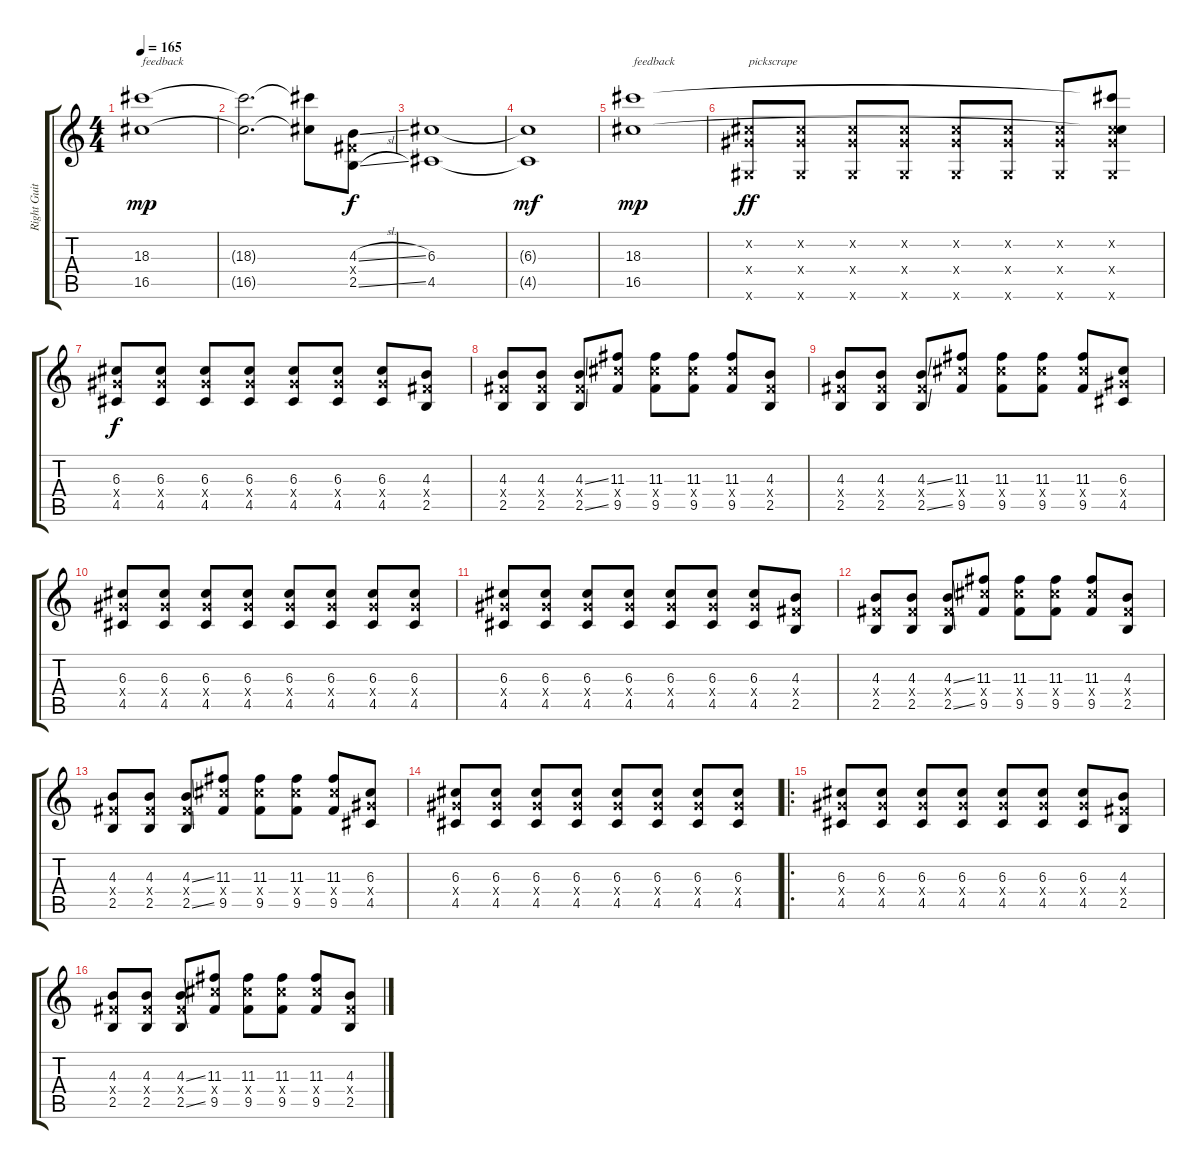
\track ("Right Guitar" "Right Guit") {instrument overdrivenguitar}
\staff {score tabs}
\tuning (E4 B3 G3 D3 A2 E2) {hide}
\ts (4 4)
\tempo 165
\clef g2
\ks c
(18.3 16.5).1{txt "feedback" dy mp} |
(18.3{t} 16.5{t}).2{d} (18.3{t} 16.5{t}).8 (4.3{sl} 4.4{x} 2.5{sl}).8{dy f} |
(6.3 4.5).1 |
(6.3{t} 4.5{t}).1{dy mf} |
(18.3 16.5).1{txt "feedback" dy mp} |
(2.2{x} 6.4{x} 4.6{x}).8{txt "pickscrape" dy ff} (2.2{x} 6.4{x} 4.6{x}).8 (2.2{x} 6.4{x} 4.6{x}).8 (2.2{x} 6.4{x} 4.6{x}).8 (2.2{x} 6.4{x} 4.6{x}).8 (2.2{x} 6.4{x} 4.6{x}).8 (2.2{x} 6.4{x} 4.6{x}).8 (2.2{x} 18.3{t} 6.4{x} 16.5{t} 4.6{x}).8 |
(6.3 6.4{x} 4.5).8{dy f} (6.3 6.4{x} 4.5).8 (6.3 6.4{x} 4.5).8 (6.3 6.4{x} 4.5).8 (6.3 6.4{x} 4.5).8 (6.3 6.4{x} 4.5).8 (6.3 6.4{x} 4.5).8 (4.3 4.4{x} 2.5).8 |
(4.3 4.4{x} 2.5).8 (4.3 4.4{x} 2.5).8 (4.3{ss} 4.4{x} 2.5{ss}).8 (11.3 11.4{x} 9.5).8 (11.3 11.4{x} 9.5).8 (11.3 11.4{x} 9.5).8 (11.3 11.4{x} 9.5).8 (4.3 4.4{x} 2.5).8 |
(4.3 4.4{x} 2.5).8 (4.3 4.4{x} 2.5).8 (4.3{ss} 4.4{x} 2.5{ss}).8 (11.3 11.4{x} 9.5).8 (11.3 11.4{x} 9.5).8 (11.3 11.4{x} 9.5).8 (11.3 11.4{x} 9.5).8 (6.3 6.4{x} 4.5).8 |
(6.3 6.4{x} 4.5).8 (6.3 6.4{x} 4.5).8 (6.3 6.4{x} 4.5).8 (6.3 6.4{x} 4.5).8 (6.3 6.4{x} 4.5).8 (6.3 6.4{x} 4.5).8 (6.3 6.4{x} 4.5).8 (6.3 6.4{x} 4.5).8 |
(6.3 6.4{x} 4.5).8 (6.3 6.4{x} 4.5).8 (6.3 6.4{x} 4.5).8 (6.3 6.4{x} 4.5).8 (6.3 6.4{x} 4.5).8 (6.3 6.4{x} 4.5).8 (6.3 6.4{x} 4.5).8 (4.3 4.4{x} 2.5).8 |
(4.3 4.4{x} 2.5).8 (4.3 4.4{x} 2.5).8 (4.3{ss} 4.4{x} 2.5{ss}).8 (11.3 11.4{x} 9.5).8 (11.3 11.4{x} 9.5).8 (11.3 11.4{x} 9.5).8 (11.3 11.4{x} 9.5).8 (4.3 4.4{x} 2.5).8 |
(4.3 4.4{x} 2.5).8 (4.3 4.4{x} 2.5).8 (4.3{ss} 4.4{x} 2.5{ss}).8 (11.3 11.4{x} 9.5).8 (11.3 11.4{x} 9.5).8 (11.3 11.4{x} 9.5).8 (11.3 11.4{x} 9.5).8 (6.3 6.4{x} 4.5).8 |
(6.3 6.4{x} 4.5).8 (6.3 6.4{x} 4.5).8 (6.3 6.4{x} 4.5).8 (6.3 6.4{x} 4.5).8 (6.3 6.4{x} 4.5).8 (6.3 6.4{x} 4.5).8 (6.3 6.4{x} 4.5).8 (6.3 6.4{x} 4.5).8 |
\ro
(6.3 6.4{x} 4.5).8 (6.3 6.4{x} 4.5).8 (6.3 6.4{x} 4.5).8 (6.3 6.4{x} 4.5).8 (6.3 6.4{x} 4.5).8 (6.3 6.4{x} 4.5).8 (6.3 6.4{x} 4.5).8 (4.3 4.4{x} 2.5).8 |
(4.3 4.4{x} 2.5).8 (4.3 4.4{x} 2.5).8 (4.3{ss} 4.4{x} 2.5{ss}).8 (11.3 11.4{x} 9.5).8 (11.3 11.4{x} 9.5).8 (11.3 11.4{x} 9.5).8 (11.3 11.4{x} 9.5).8 (4.3 4.4{x} 2.5).8
